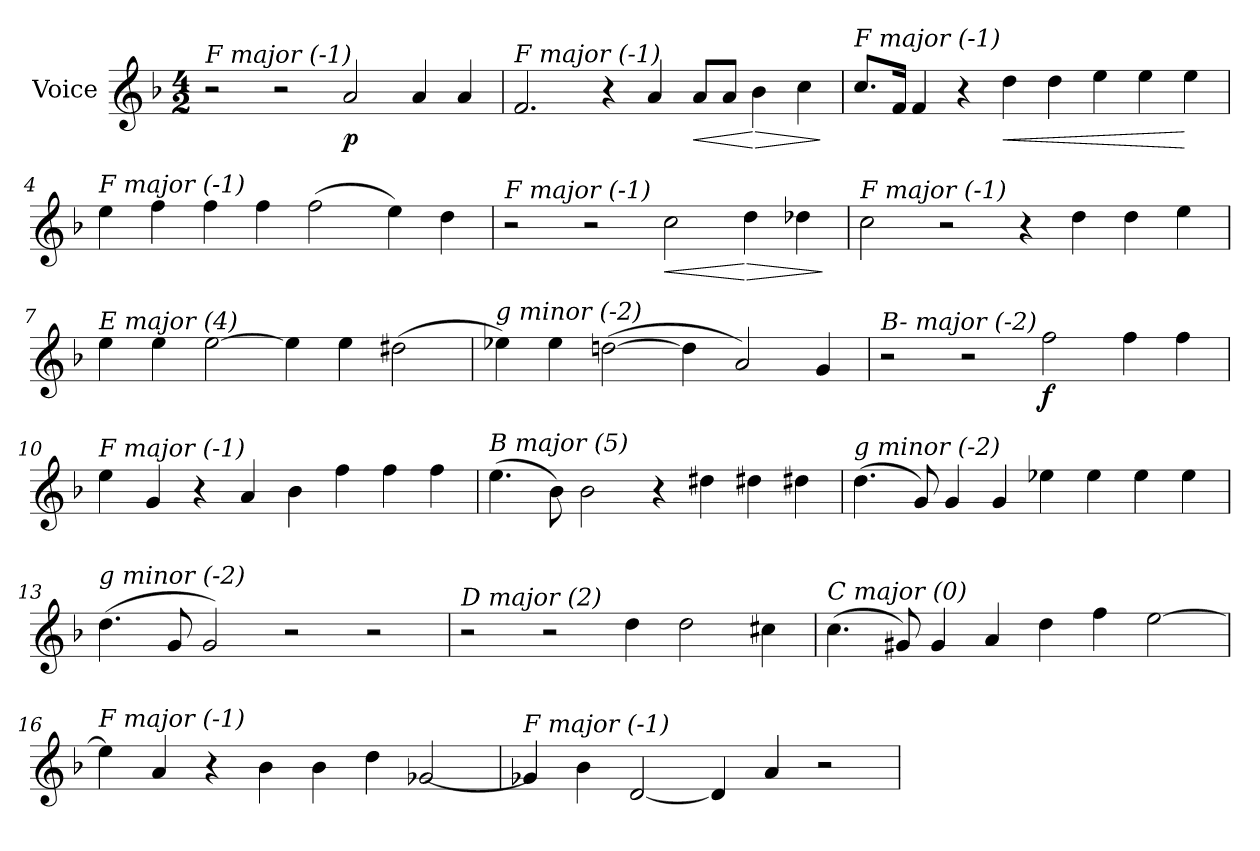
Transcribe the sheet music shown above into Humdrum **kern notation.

**kern	**dynam
*part1	*part1
*staff1	*staff1
*I"Voice	*
*clefG2	*
*k[b-]	*
*F:	*
*M4/2	*
=1	=1
!LO:TX:i:t=F major (-1)	!
2r	.
2r	.
!	!LO:DY:b
2a/	p
4a/	.
4a/	.
=2	=2
!LO:TX:i:t=F major (-1)	!
2.f/	.
4r	.
4a/	.
!	!LO:HP:b
8a/L	<
8a/J	.
!	!LO:HP:n=1:b
4b-\	[ >
4cc\	.
.	]
=3	=3
!LO:TX:i:t=F major (-1)	!
8.cc/L	.
16f/Jk	.
4f/	.
4r	.
!	!LO:HP:b
4dd\	<
4dd\	.
4ee\	.
4ee\	.
4ee\	[
=4	=4
!LO:TX:i:t=F major (-1)	!
4ee\	.
4ff\	.
4ff\	.
4ff\	.
(>2ff\	.
4ee\)	.
4dd\	.
!!LO:LB:g=z
=5	=5
!LO:TX:i:t=F major (-1)	!
2r	.
2r	.
!	!LO:HP:b
2cc\	<
!	!LO:HP:n=1:b
4dd\	[ >
4dd-X\	.
.	]
=6	=6
!LO:TX:i:t=F major (-1)	!
2cc\	.
2r	.
4r	.
4dd\	.
4dd\	.
4ee\	.
=7	=7
!LO:TX:i:t=E major (4)	!
4ee\	.
4ee\	.
[2ee\	.
4ee\]	.
4ee\	.
(>2dd#X\	.
=8	=8
!LO:TX:i:t=g minor (-2)	!
4ee-X\)	.
4ee-\	.
(>[2ddn\	.
4dd\]	.
2a/)	.
4g/	.
!!LO:LB:g=z
=9	=9
!LO:TX:i:t=B- major (-2)	!
2r	.
2r	.
!	!LO:DY:b
2ff\	f
4ff\	.
4ff\	.
=10	=10
!LO:TX:i:t=F major (-1)	!
4ee\	.
4g/	.
4r	.
4a/	.
4b-\	.
4ff\	.
4ff\	.
4ff\	.
=11	=11
!LO:TX:i:t=B major (5)	!
(>4.ee\	.
8b-\)	.
2b-\	.
4r	.
4dd#Xi\	.
4dd#Xi\	.
4dd#Xi\	.
=12	=12
!LO:TX:i:t=g minor (-2)	!
(>4.dd\	.
8g/)	.
4g/	.
4g/	.
4ee-X\	.
4ee-\	.
4ee-\	.
4ee-\	.
!!LO:LB:g=z
=13	=13
!LO:TX:i:t=g minor (-2)	!
(>4.dd\	.
8g/	.
2g/)	.
2r	.
2r	.
=14	=14
!LO:TX:i:t=D major (2)	!
2r	.
2r	.
4dd\	.
2dd\	.
4cc#Xi\	.
=15	=15
!LO:TX:i:t=C major (0)	!
(>4.cc\	.
8g#X/)	.
4g#/	.
4a/	.
4dd\	.
4ff\	.
[2ee\	.
=16	=16
!LO:TX:i:t=F major (-1)	!
4ee\]	.
4a/	.
4r	.
4b-\	.
4b-\	.
4dd\	.
[2g-Xi/	.
!!LO:LB:g=z
=17	=17
!LO:TX:i:t=F major (-1)	!
4g-Xi/]	.
4b-\	.
[2d/	.
4d/]	.
4a/	.
2r	.
=	=
*-	*-
